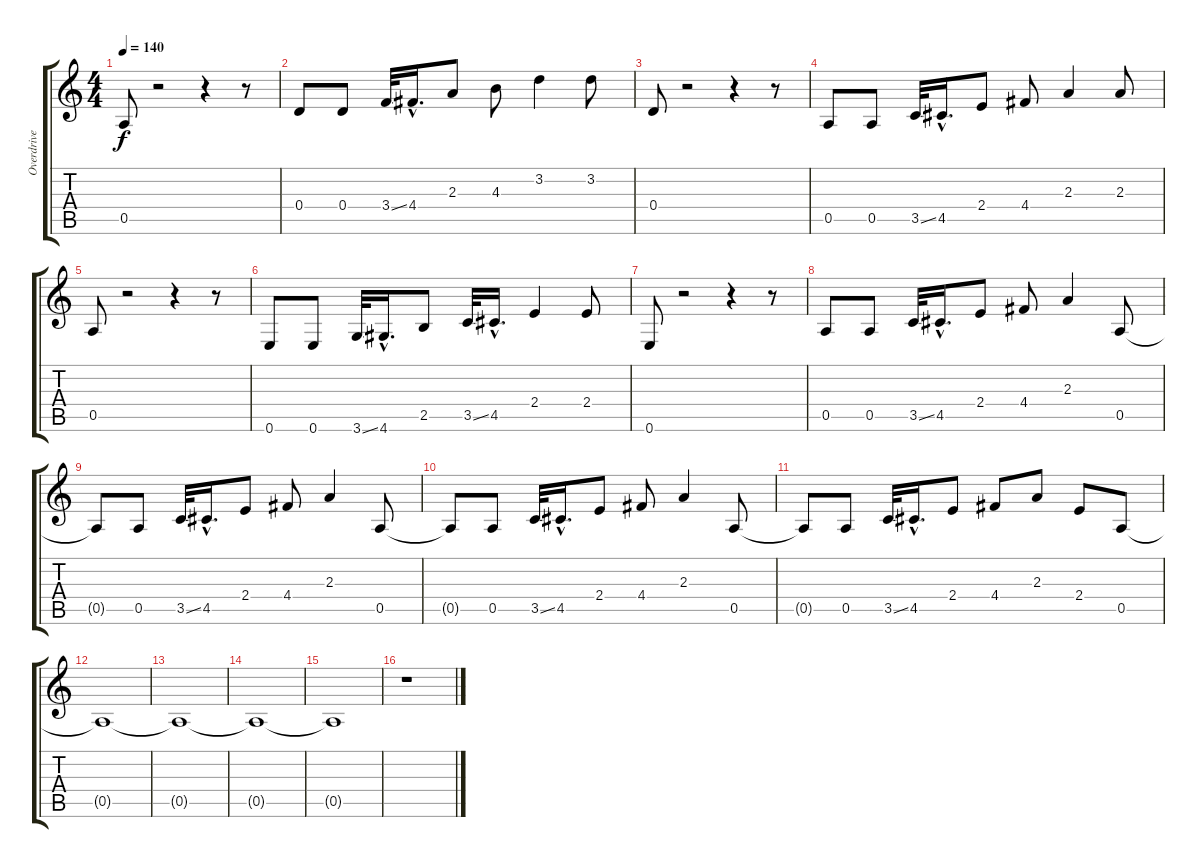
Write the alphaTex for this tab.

\track ("Overdrive Gtr 2" "Overdrive ") {instrument overdrivenguitar}
\staff {score tabs}
\tuning (E4 B3 G3 D3 A2 E2) {hide}
\ts (4 4)
\tempo 140
\clef g2
\ks c
0.5.8{dy f} r.2 r.4 r.8 |
0.4.8 0.4.8 3.4{ss}.32 4.4{hac}.16{d} 2.3.8 4.3.8 3.2.4 3.2.8 |
0.4.8 r.2 r.4 r.8 |
0.5.8 0.5.8 3.5{ss}.32 4.5{hac}.16{d} 2.4.8 4.4.8 2.3.4 2.3.8 |
0.5.8 r.2 r.4 r.8 |
0.6.8 0.6.8 3.6{ss}.32 4.6{hac}.16{d} 2.5.8 3.5{ss}.32 4.5{hac}.16{d} 2.4.4 2.4.8 |
0.6.8 r.2 r.4 r.8 |
0.5.8 0.5.8 3.5{ss}.32 4.5{hac}.16{d} 2.4.8 4.4.8 2.3.4 0.5.8 |
0.5{t}.8 0.5.8 3.5{ss}.32 4.5{hac}.16{d} 2.4.8 4.4.8 2.3.4 0.5.8 |
0.5{t}.8 0.5.8 3.5{ss}.32 4.5{hac}.16{d} 2.4.8 4.4.8 2.3.4 0.5.8 |
0.5{t}.8 0.5.8 3.5{ss}.32 4.5{hac}.16{d} 2.4.8 4.4.8 2.3.8 2.4.8 0.5.8 |
0.5{t}.1 |
0.5{t}.1 |
0.5{t}.1 |
0.5{t}.1 |
r.1
